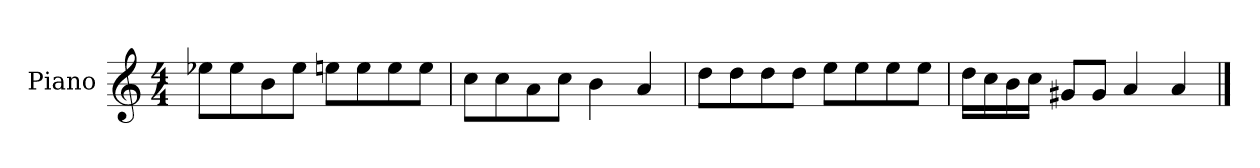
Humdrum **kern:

**kern
*part1
*staff1
*I"Piano
*I'P-no
*clefG2
*k[]
*M4/4
*MM90
=1
8ee-X\L
8ee-\
8b\
8ee-\J
8een\L
8ee\
8ee\
8ee\J
=2
8cc\L
8cc\
8a\
8cc\J
4b\
4a/
=3
8dd\L
8dd\
8dd\
8dd\J
8ee\L
8ee\
8ee\
8ee\J
=4
16dd\LL
16cc\
16b\
16cc\JJ
8g#X/L
8g#/J
4a/
4a/
==
*-
